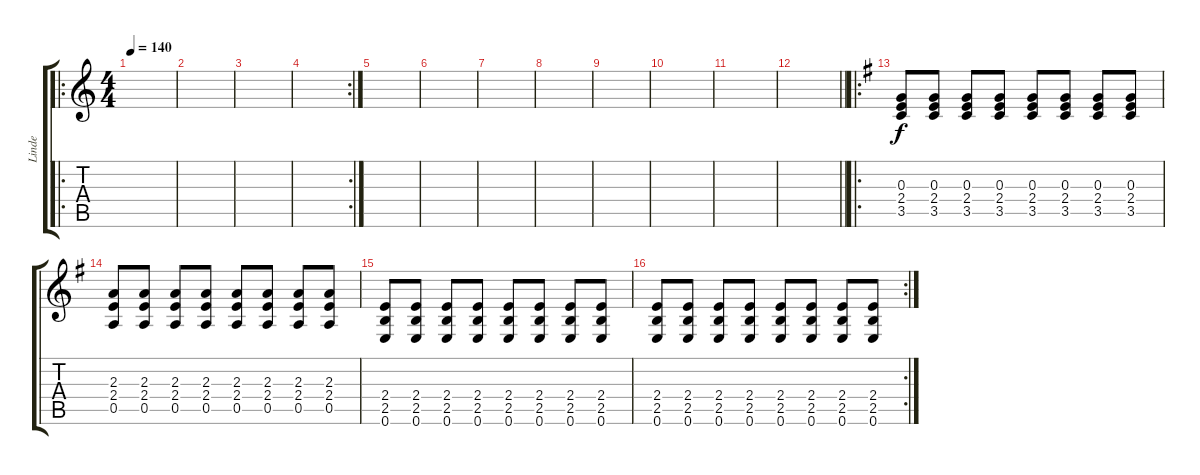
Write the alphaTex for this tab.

\track ("Linde" "Linde") {instrument overdrivenguitar}
\staff {score tabs}
\tuning (E4 B3 G3 D3 A2 E2) {hide}
\ro
\ts (4 4)
\tempo 140
\clef g2
\ks c
|
|
|
\rc 2
|
|
|
|
|
|
|
|
\barLineRight lightlight
|
\ro
\ks eminor
(0.3 2.4 3.5).8 (0.3 2.4 3.5).8 (0.3 2.4 3.5).8 (0.3 2.4 3.5).8 (0.3 2.4 3.5).8 (0.3 2.4 3.5).8 (0.3 2.4 3.5).8 (0.3 2.4 3.5).8 |
(2.3 2.4 0.5).8 (2.3 2.4 0.5).8 (2.3 2.4 0.5).8 (2.3 2.4 0.5).8 (2.3 2.4 0.5).8 (2.3 2.4 0.5).8 (2.3 2.4 0.5).8 (2.3 2.4 0.5).8 |
(2.4 2.5 0.6).8 (2.4 2.5 0.6).8 (2.4 2.5 0.6).8 (2.4 2.5 0.6).8 (2.4 2.5 0.6).8 (2.4 2.5 0.6).8 (2.4 2.5 0.6).8 (2.4 2.5 0.6).8 |
\rc 2
(2.4 2.5 0.6).8 (2.4 2.5 0.6).8 (2.4 2.5 0.6).8 (2.4 2.5 0.6).8 (2.4 2.5 0.6).8 (2.4 2.5 0.6).8 (2.4 2.5 0.6).8 (2.4 2.5 0.6).8
